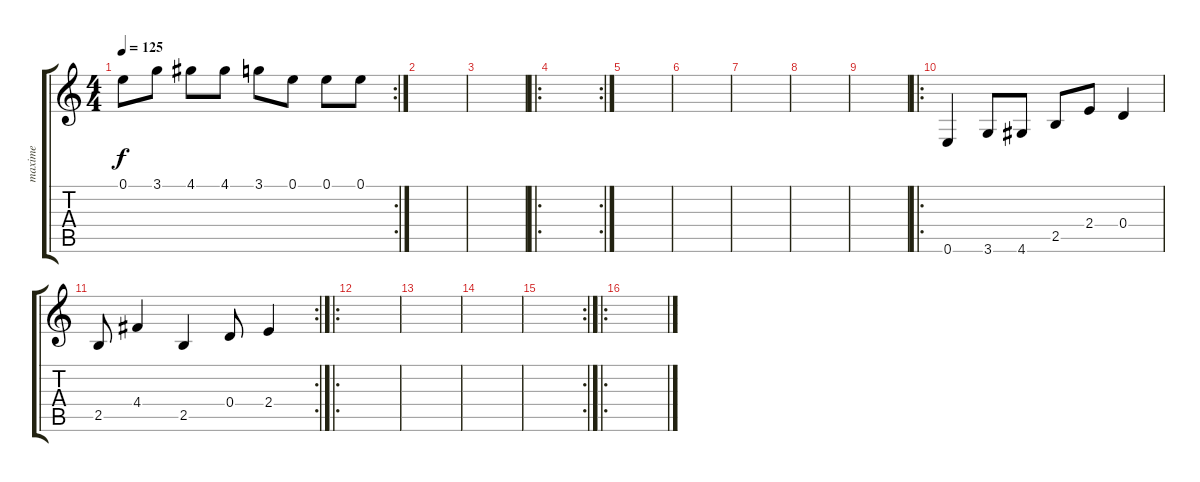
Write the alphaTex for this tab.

\track ("maxime" "maxime") {instrument electricguitarclean}
\staff {score tabs}
\tuning (E4 B3 G3 D3 A2 E2) {hide}
\rc 2
\ts (4 4)
\tempo 125
\clef g2
\ks c
0.1.8{dy f} 3.1.8 4.1.8 4.1.8 3.1.8 0.1.8 0.1.8 0.1.8 |
|
|
\ro
\rc 2
|
|
|
|
|
|
\ro
0.6.4 3.6.8 4.6.8 2.5.8 2.4.8 0.4.4 |
\rc 2
2.5.8 4.4.4 2.5.4 0.4.8 2.4.4 |
\ro
|
|
|
\rc 2
|
\ro
